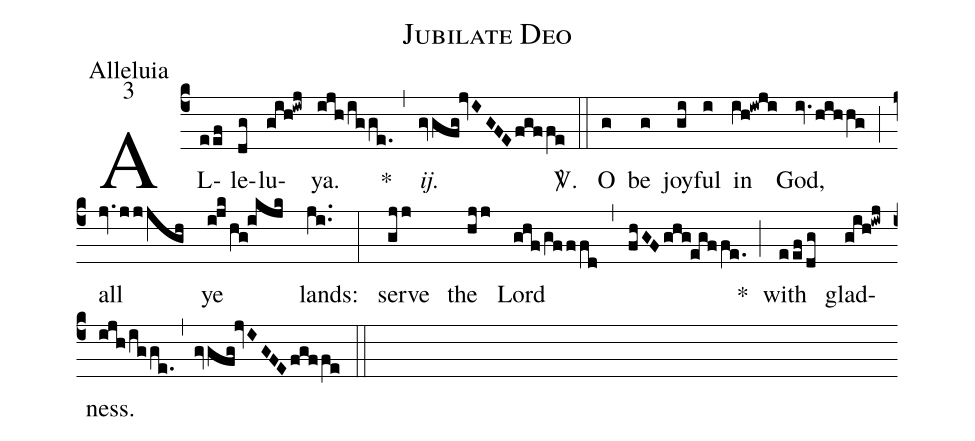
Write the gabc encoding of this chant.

name:Jubilate Deo;
office-part:Alleluia;
mode:3;
%%
(c4) AL(eef)le(dg)lu(gih!iwj)ya.(ijh/igge.) *(,) <i>ij.</i>(gvgfg!jvIGFE/fgffe) <sp>V/</sp>.(::) O(g) be(g) joy(gi)ful(i) in(ih!iwji) God,(iv./hihhg) (;) all(jv.jjjgh) ye(i!jk/hg!ikjk) lands:(ji..) (:) serve(gjj) the(hjj) Lord(ghf/gfffd) (,) (fhGF/ghg!egffe.) *(;) with(eef/dg) glad(gih!iwj)ness.(ijh/igge.) (,) (gvgfg!jvIGFE/fgffe) (::)
